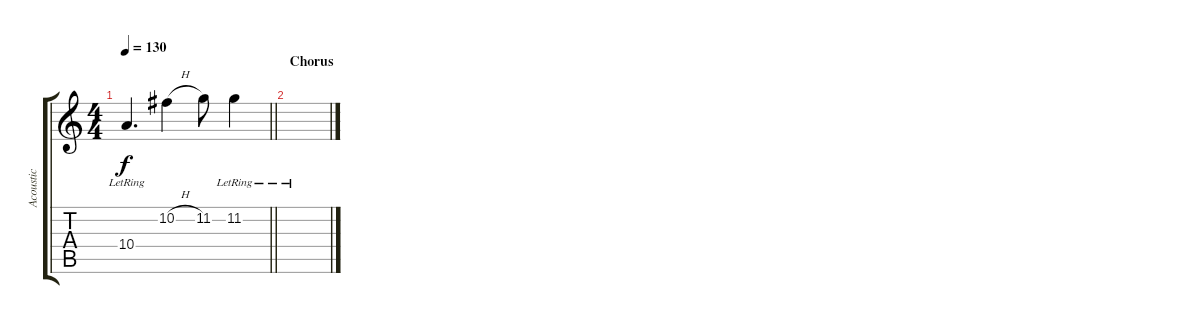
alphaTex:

\track ("Acoustic" "Acoustic") {instrument acousticguitarsteel}
\staff {score tabs}
\tuning (Db4 Ab3 E3 B2 Gb2 B1) {hide}
\ts (4 4)
\tempo 130
\clef g2
\barLineRight lightlight
\ks c
10.4{lr}.4{d dy f} 10.2{h}.4 11.2.8 11.2{lr}.4 |
\section ("" "Chorus")
